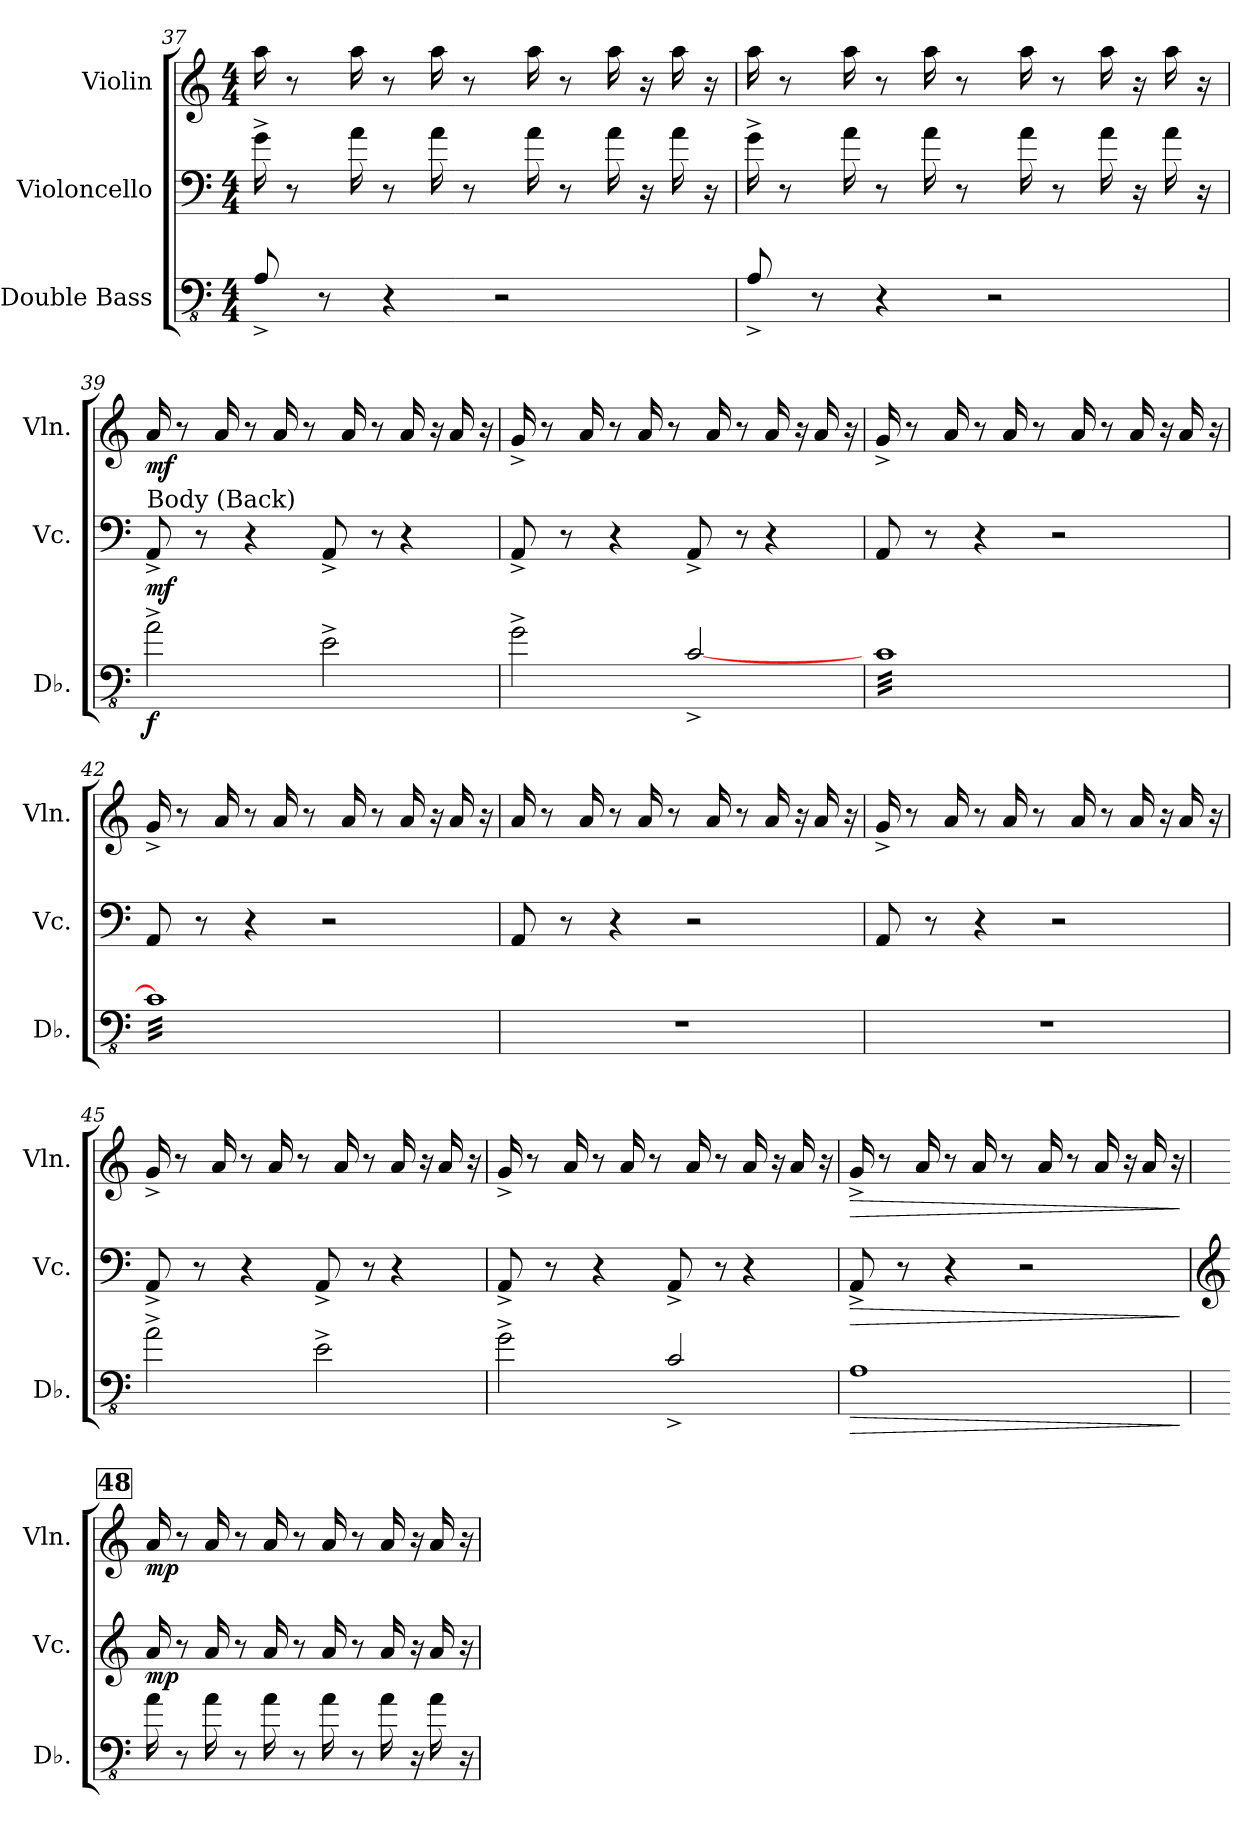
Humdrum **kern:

**kern	**dynam	**kern	**dynam	**kern	**dynam
*part3	*part3	*part2	*part2	*part1	*part1
*staff3	*staff3	*staff2	*staff2	*staff1	*staff1
*I"Double Bass	*	*I"Violoncello	*	*I"Violin	*
*I'Db.	*	*I'Vc.	*	*I'Vln.	*
*clefFv4	*	*clefF4	*	*clefG2	*
*ITrd7c12	*	*	*	*	*
*k[]	*	*k[]	*	*k[]	*
*M4/4	*	*M4/4	*	*M4/4	*
=37	=37	=37	=37	=37	=37
8AAA^/	.	16g^\	.	16aa\	.
.	.	8r	.	8r	.
8r	.	.	.	.	.
.	.	16a\	.	16aa\	.
4r	.	8r	.	8r	.
.	.	16a\	.	16aa\	.
.	.	8r	.	8r	.
2r	.	.	.	.	.
.	.	16a\	.	16aa\	.
.	.	8r	.	8r	.
.	.	16a\	.	16aa\	.
.	.	16r	.	16r	.
.	.	16a\	.	16aa\	.
.	.	16r	.	16r	.
!!LO:LB:g=z
=38	=38	=38	=38	=38	=38
8AAA^/	.	16g^\	.	16aa\	.
.	.	8r	.	8r	.
8r	.	.	.	.	.
.	.	16a\	.	16aa\	.
4r	.	8r	.	8r	.
.	.	16a\	.	16aa\	.
.	.	8r	.	8r	.
2r	.	.	.	.	.
.	.	16a\	.	16aa\	.
.	.	8r	.	8r	.
.	.	16a\	.	16aa\	.
.	.	16r	.	16r	.
.	.	16a\	.	16aa\	.
.	.	16r	.	16r	.
=39	=39	=39	=39	=39	=39
!	!	!LO:TX:a:t=Body (Back)	!	!	!
!	!LO:DY:b	!	!LO:DY:b	!	!LO:DY:b
2AA^\	f	8AA^/	mf	16a/	mf
.	.	.	.	8r	.
.	.	8r	.	.	.
.	.	.	.	16a/	.
.	.	4r	.	8r	.
.	.	.	.	16a/	.
.	.	.	.	8r	.
2EE^\	.	8AA^/	.	.	.
.	.	.	.	16a/	.
.	.	8r	.	8r	.
.	.	4r	.	16a/	.
.	.	.	.	16r	.
.	.	.	.	16a/	.
.	.	.	.	16r	.
=40	=40	=40	=40	=40	=40
2GG^\	.	8AA^/	.	16g^/	.
.	.	.	.	8r	.
.	.	8r	.	.	.
.	.	.	.	16a/	.
.	.	4r	.	8r	.
.	.	.	.	16a/	.
.	.	.	.	8r	.
[2CC^/	.	8AA^/	.	.	.
.	.	.	.	16a/	.
.	.	8r	.	8r	.
.	.	4r	.	16a/	.
.	.	.	.	16r	.
.	.	.	.	16a/	.
.	.	.	.	16r	.
!!LO:LB:g=z
=41	=41	=41	=41	=41	=41
*tremolo	*	*	*	*	*
32CCLLL	.	8AA/	.	16g^/	.
32CC	.	.	.	.	.
32CC	.	.	.	8r	.
32CC	.	.	.	.	.
32CC	.	8r	.	.	.
32CC	.	.	.	.	.
32CC	.	.	.	16a/	.
32CC	.	.	.	.	.
32CC	.	4r	.	8r	.
32CC	.	.	.	.	.
32CC	.	.	.	.	.
32CC	.	.	.	.	.
32CC	.	.	.	16a/	.
32CC	.	.	.	.	.
32CC	.	.	.	8r	.
32CC	.	.	.	.	.
32CC	.	2r	.	.	.
32CC	.	.	.	.	.
32CC	.	.	.	16a/	.
32CC	.	.	.	.	.
32CC	.	.	.	8r	.
32CC	.	.	.	.	.
32CC	.	.	.	.	.
32CC	.	.	.	.	.
32CC	.	.	.	16a/	.
32CC	.	.	.	.	.
32CC	.	.	.	16r	.
32CC	.	.	.	.	.
32CC	.	.	.	16a/	.
32CC	.	.	.	.	.
32CC	.	.	.	16r	.
32CCJJJ	.	.	.	.	.
=42	=42	=42	=42	=42	=42
32CC]LLL	.	8AA/	.	16g^/	.
32CC	.	.	.	.	.
32CC	.	.	.	8r	.
32CC	.	.	.	.	.
32CC	.	8r	.	.	.
32CC	.	.	.	.	.
32CC	.	.	.	16a/	.
32CC	.	.	.	.	.
32CC	.	4r	.	8r	.
32CC	.	.	.	.	.
32CC	.	.	.	.	.
32CC	.	.	.	.	.
32CC	.	.	.	16a/	.
32CC	.	.	.	.	.
32CC	.	.	.	8r	.
32CC	.	.	.	.	.
32CC	.	2r	.	.	.
32CC	.	.	.	.	.
32CC	.	.	.	16a/	.
32CC	.	.	.	.	.
32CC	.	.	.	8r	.
32CC	.	.	.	.	.
32CC	.	.	.	.	.
32CC	.	.	.	.	.
32CC	.	.	.	16a/	.
32CC	.	.	.	.	.
32CC	.	.	.	16r	.
32CC	.	.	.	.	.
32CC	.	.	.	16a/	.
32CC	.	.	.	.	.
32CC	.	.	.	16r	.
32CCJJJ	.	.	.	.	.
*Xtremolo	*	*	*	*	*
=43	=43	=43	=43	=43	=43
1r	.	8AA/	.	16a/	.
.	.	.	.	8r	.
.	.	8r	.	.	.
.	.	.	.	16a/	.
.	.	4r	.	8r	.
.	.	.	.	16a/	.
.	.	.	.	8r	.
.	.	2r	.	.	.
.	.	.	.	16a/	.
.	.	.	.	8r	.
.	.	.	.	16a/	.
.	.	.	.	16r	.
.	.	.	.	16a/	.
.	.	.	.	16r	.
!!LO:PB:g=z
=44	=44	=44	=44	=44	=44
1r	.	8AA/	.	16g^/	.
.	.	.	.	8r	.
.	.	8r	.	.	.
.	.	.	.	16a/	.
.	.	4r	.	8r	.
.	.	.	.	16a/	.
.	.	.	.	8r	.
.	.	2r	.	.	.
.	.	.	.	16a/	.
.	.	.	.	8r	.
.	.	.	.	16a/	.
.	.	.	.	16r	.
.	.	.	.	16a/	.
.	.	.	.	16r	.
=45	=45	=45	=45	=45	=45
2AA^\	.	8AA^/	.	16g^/	.
.	.	.	.	8r	.
.	.	8r	.	.	.
.	.	.	.	16a/	.
.	.	4r	.	8r	.
.	.	.	.	16a/	.
.	.	.	.	8r	.
2EE^\	.	8AA^/	.	.	.
.	.	.	.	16a/	.
.	.	8r	.	8r	.
.	.	4r	.	16a/	.
.	.	.	.	16r	.
.	.	.	.	16a/	.
.	.	.	.	16r	.
=46	=46	=46	=46	=46	=46
2GG^\	.	8AA^/	.	16g^/	.
.	.	.	.	8r	.
.	.	8r	.	.	.
.	.	.	.	16a/	.
.	.	4r	.	8r	.
.	.	.	.	16a/	.
.	.	.	.	8r	.
2CC^/	.	8AA^/	.	.	.
.	.	.	.	16a/	.
.	.	8r	.	8r	.
.	.	4r	.	16a/	.
.	.	.	.	16r	.
.	.	.	.	16a/	.
.	.	.	.	16r	.
!!LO:LB:g=z
=47	=47	=47	=47	=47	=47
!	!LO:HP:b	!	!LO:HP:b	!	!LO:HP:b
1AAA	>	8AA^/	>	16g^/	>
.	.	.	.	8r	.
.	.	8r	.	.	.
.	.	.	.	16a/	.
.	.	4r	.	8r	.
.	.	.	.	16a/	.
.	.	.	.	8r	.
.	.	2r	.	.	.
.	.	.	.	16a/	.
.	.	.	.	8r	.
.	.	.	.	16a/	.
.	.	.	.	16r	.
.	.	.	.	16a/	.
.	.	.	.	16r	.
.	]	.	]	.	]
!!LO:REH:place=s1:a:B:fs=14:t=48
=48	=48	=48	=48	=48	=48
*	*	*clefG2	*	*	*
!	!LO:DY:b	!	!	!	!
!	!LO:DY:n=1:b	!	!LO:DY:b	!	!LO:DY:b
16AA\	mp mp	16a/	mp	16a/	mp
8r	.	8r	.	8r	.
16AA\	.	16a/	.	16a/	.
8r	.	8r	.	8r	.
16AA\	.	16a/	.	16a/	.
8r	.	8r	.	8r	.
16AA\	.	16a/	.	16a/	.
8r	.	8r	.	8r	.
16AA\	.	16a/	.	16a/	.
16r	.	16r	.	16r	.
16AA\	.	16a/	.	16a/	.
16r	.	16r	.	16r	.
=	=	=	=	=	=
*-	*-	*-	*-	*-	*-
